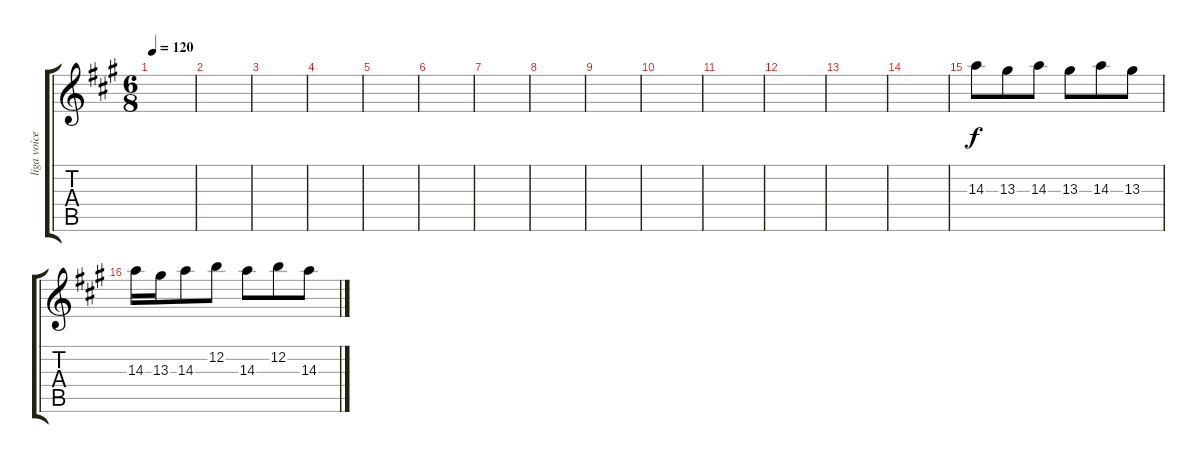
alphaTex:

\track ("liga voice" "liga voice") {instrument acousticguitarnylon}
\staff {score tabs}
\tuning (E4 B3 G3 D3 A2 E2) {hide}
\ts (6 8)
\tempo 120
\clef g2
\ks a
|
|
|
|
|
|
|
|
|
|
|
|
|
|
14.3.8 13.3.8 14.3.8 13.3.8 14.3.8 13.3.8 |
14.3.16 13.3.16 14.3.8 12.2.8 14.3.8 12.2.8 14.3.8
